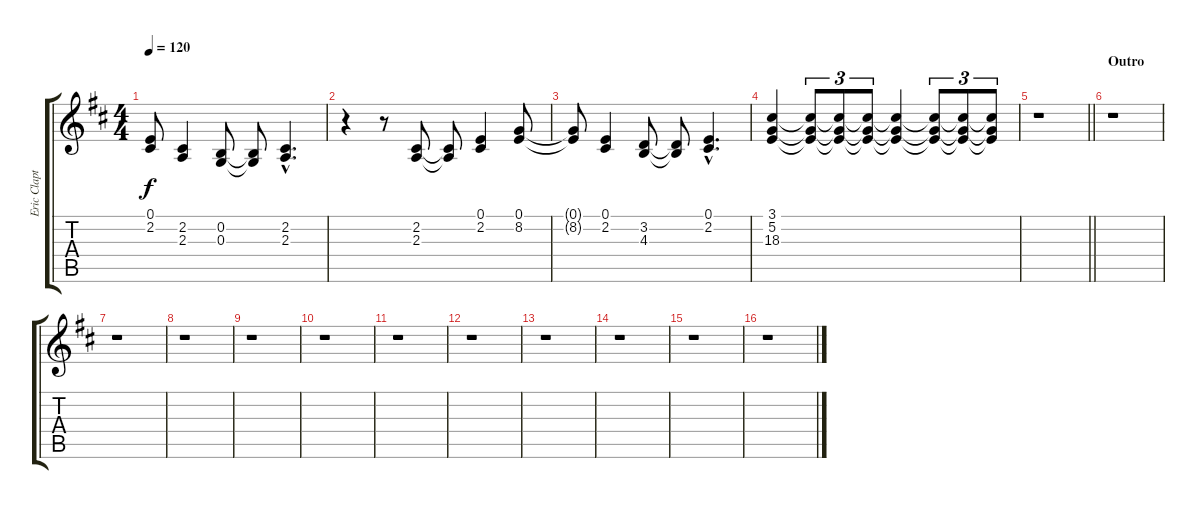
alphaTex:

\track ("Eric Clapton Voice" "Eric Clapt") {instrument harmonica}
\staff {score tabs}
\tuning (E4 B3 G3 D3 A2 E2) {hide}
\ts (4 4)
\tempo 120
\clef g2
\ks d
(0.1{t} 2.2{t}).8{dy f} (2.2 2.3).4 (0.2 0.3).8 (0.2{t} 0.3{t}).8 (2.2{hac} 2.3{hac}).4{d} |
r.4 r.8 (2.2 2.3).8 (2.2{t} 2.3{t}).8 (0.1 2.2).4 (0.1 8.2).8 |
(0.1{t} 8.2{t}).8 (0.1 2.2).4 (3.2 4.3).8 (3.2{t} 4.3{t}).8 (0.1{hac} 2.2{hac}).4{d} |
(3.1 5.2 18.3).4 (3.1{t} 5.2{t} 18.3{t}).8{tu (3 2)} (3.1{t} 5.2{t} 18.3{t}).8{tu (3 2)} (3.1{t} 5.2{t} 18.3{t}).8{tu (3 2)} (3.1{t} 5.2{t} 18.3{t}).4 (3.1{t} 5.2{t} 18.3{t}).8{tu (3 2)} (3.1{t} 5.2{t} 18.3{t}).8{tu (3 2)} (3.1{t} 5.2{t} 18.3{t}).8{tu (3 2)} |
\barLineRight lightlight
r.1 |
\section ("" "Outro")
r.1 |
r.1 |
r.1 |
r.1 |
r.1 |
r.1 |
r.1 |
r.1 |
r.1 |
r.1 |
r.1
